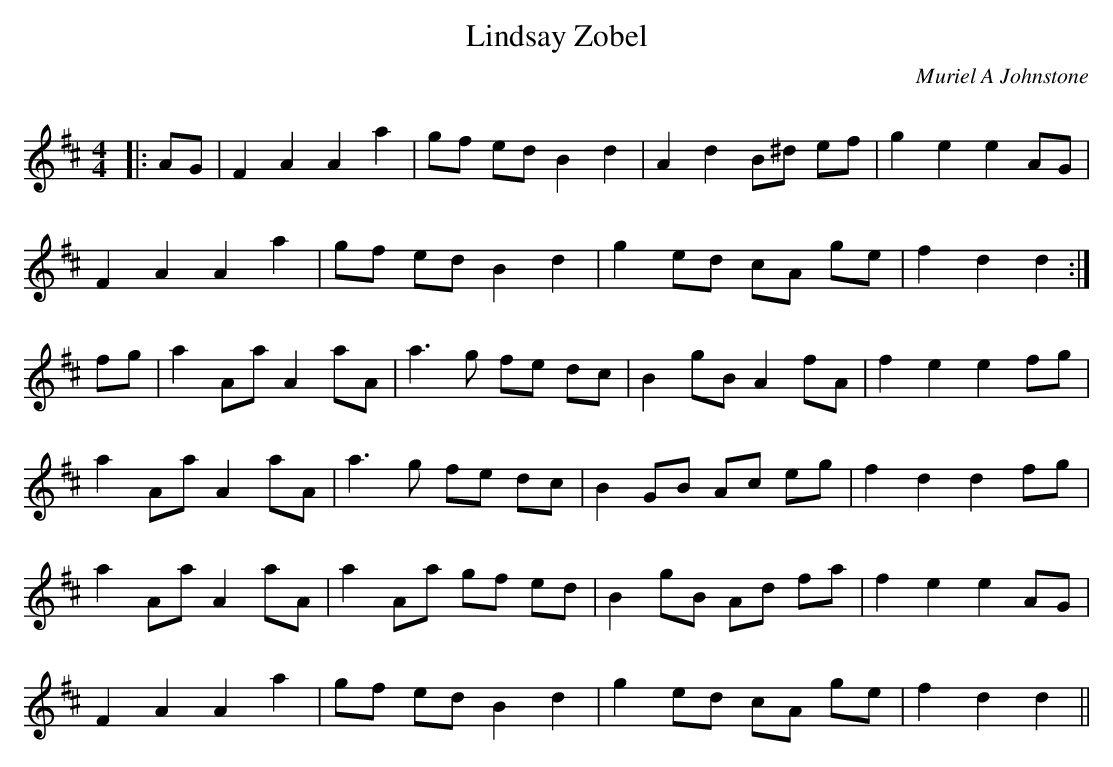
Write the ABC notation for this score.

X:1
T: Lindsay Zobel
C:Muriel A Johnstone
Q: 232
K:D
M:4/4
L:1/8
|:AG|F2 A2 A2 a2|gf ed B2 d2|A2 d2 B^d ef|g2 e2 e2 AG|
F2 A2 A2 a2|gf ed B2 d2|g2 ed cA ge|f2 d2 d2:|
fg|a2 Aa A2 aA|a3g fe dc|B2 gB A2 fA|f2 e2 e2 fg|
a2 Aa A2 aA|a3g fe dc|B2 GB Ac eg|f2 d2 d2 fg|
a2 Aa A2 aA|a2 Aa gf ed|B2 gB Ad fa|f2 e2 e2 AG|
F2 A2 A2 a2|gf ed B2 d2|g2 ed cA ge|f2 d2 d2||
